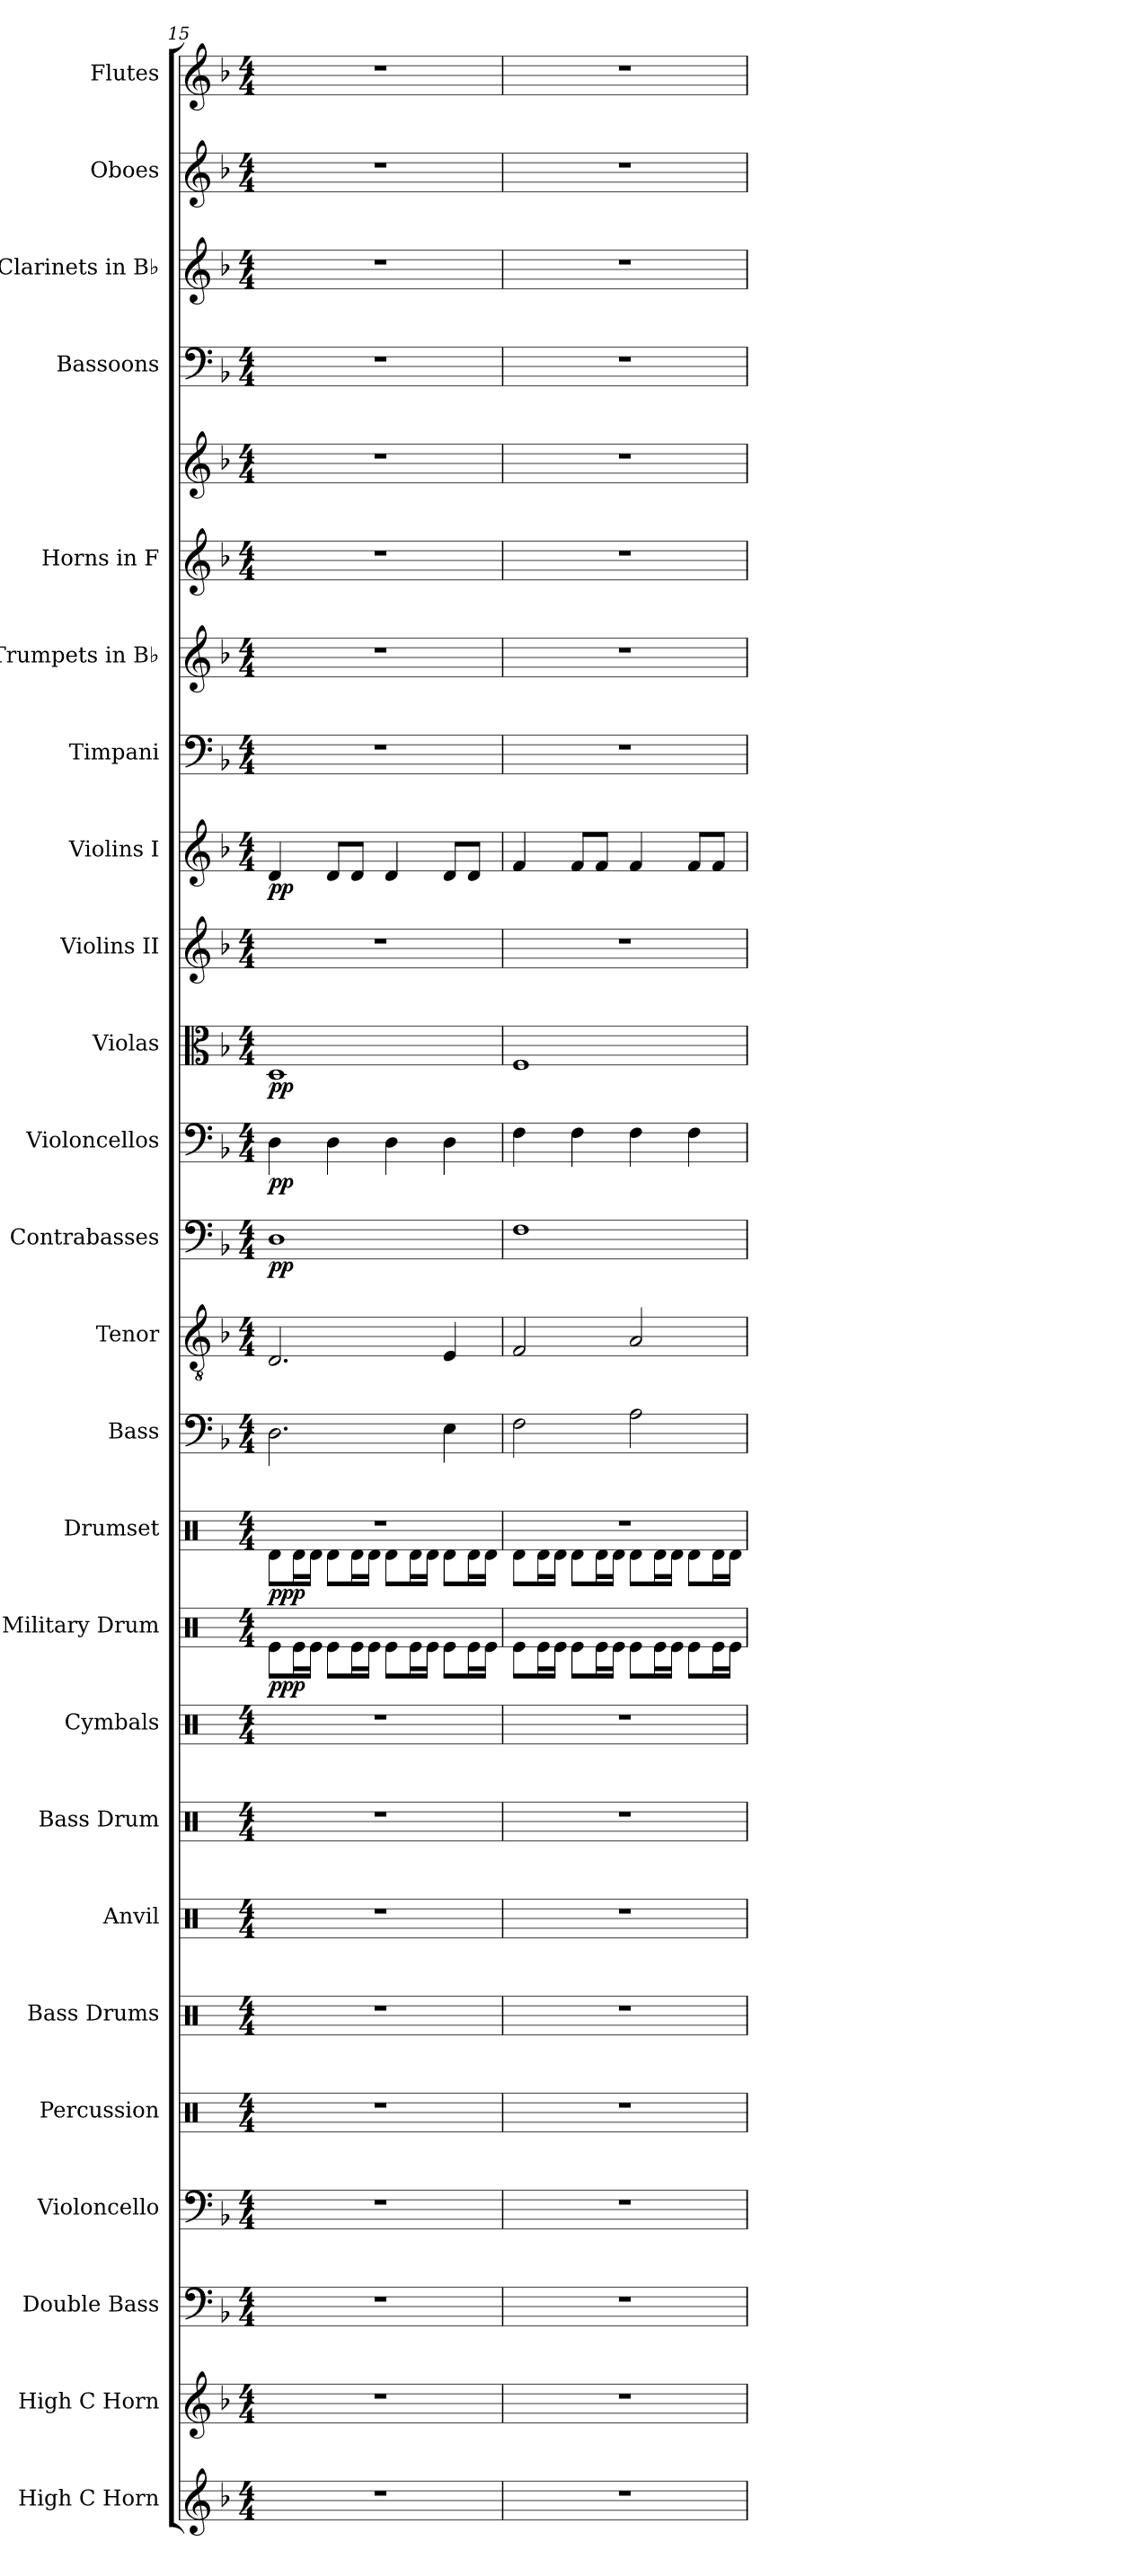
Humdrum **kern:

**kern	**kern	**kern	**kern	**kern	**kern	**kern	**kern	**kern	**kern	**dynam	**kern	**dynam	**kern	**kern	**kern	**dynam	**kern	**dynam	**kern	**dynam	**kern	**kern	**dynam	**kern	**kern	**kern	**kern	**kern	**kern	**kern	**kern
*part25	*part24	*part23	*part22	*part21	*part20	*part19	*part18	*part17	*part16	*part16	*part15	*part15	*part14	*part13	*part12	*part12	*part11	*part11	*part10	*part10	*part9	*part8	*part8	*part7	*part6	*part5	*part5	*part4	*part3	*part2	*part1
*staff26	*staff25	*staff24	*staff23	*staff22	*staff21	*staff20	*staff19	*staff18	*staff17	*staff17	*staff16	*staff16	*staff15	*staff14	*staff13	*staff13	*staff12	*staff12	*staff11	*staff11	*staff10	*staff9	*staff9	*staff8	*staff7	*staff6	*staff5	*staff4	*staff3	*staff2	*staff1
*I"High C Horn	*I"High C Horn	*I"Double Bass	*I"Violoncello	*I"Percussion	*I"Bass Drums	*I"Anvil	*I"Bass Drum	*I"Cymbals	*I"Military Drum	*	*I"Drumset	*	*I"Bass	*I"Tenor	*I"Contrabasses	*	*I"Violoncellos	*	*I"Violas	*	*I"Violins II	*I"Violins I	*	*I"Timpani	*I"Trumpets in B♭	*I"Horns in F	*	*I"Bassoons	*I"Clarinets in B♭	*I"Oboes	*I"Flutes
*I'H. C Hn.	*I'H. C Hn.	*I'Db.	*I'Vc.	*I'Perc.	*I'B.D.	*I'Anv.	*I'B. Dr.	*I'Cym.	*I'Mil. Dr.	*	*I'Drs.	*	*I'B.	*I'T.	*I'Cb.	*	*I'Vc.	*	*I'Vla.	*	*I'Vln. II	*I'Vln. I	*	*I'Timp.	*	*	*	*I'Bsn.	*	*I'Ob.	*I'Fl.
*clefG2	*clefG2	*clefF4	*clefF4	*clefX	*clefX	*clefX	*clefX	*clefX	*clefX	*	*clefX	*	*clefF4	*clefGv2	*clefF4	*	*clefF4	*	*clefC3	*	*clefG2	*clefG2	*	*clefF4	*clefG2	*clefG2	*clefG2	*clefF4	*clefG2	*clefG2	*clefG2
*ITrd7c12	*ITrd7c12	*ITrd7c12	*	*	*	*	*	*	*	*	*	*	*	*	*ITrd7c12	*	*	*	*	*	*	*	*	*	*ITrd1c2	*ITrd4c7	*ITrd4c7	*	*ITrd1c2	*	*
*k[b-]	*k[b-]	*k[b-]	*k[b-]	*k[]	*k[]	*k[]	*k[]	*k[]	*k[]	*	*k[]	*	*k[b-]	*k[b-]	*k[b-]	*	*k[b-]	*	*k[b-]	*	*k[b-]	*k[b-]	*	*k[b-]	*k[b-e-a-]	*k[b-e-]	*k[b-e-]	*k[b-]	*k[b-e-a-]	*k[b-]	*k[b-]
*M4/4	*M4/4	*M4/4	*M4/4	*M4/4	*M4/4	*M4/4	*M4/4	*M4/4	*M4/4	*	*M4/4	*	*M4/4	*M4/4	*M4/4	*	*M4/4	*	*M4/4	*	*M4/4	*M4/4	*	*M4/4	*M4/4	*M4/4	*M4/4	*M4/4	*M4/4	*M4/4	*M4/4
=15	=15	=15	=15	=15	=15	=15	=15	=15	=15	=15	=15	=15	=15	=15	=15	=15	=15	=15	=15	=15	=15	=15	=15	=15	=15	=15	=15	=15	=15	=15	=15
*	*	*	*	*	*	*	*	*	*	*	*^	*	*	*	*	*	*	*	*	*	*	*	*	*	*	*	*	*	*	*	*
!	!	!	!	!	!	!	!	!	!	!LO:DY:b	!	!	!LO:DY:b	!	!	!	!LO:DY:b	!	!LO:DY:b	!	!LO:DY:b	!	!	!LO:DY:b	!	!	!	!	!	!	!	!
1r	1r	1r	1r	1r	1r	1r	1r	1r	8Re\L	ppp	1r	8Rd\L	ppp	2.D\	2.D/	1DD	pp	4D\	pp	1D	pp	1r	4d/	pp	1r	1r	1r	1r	1r	1r	1r	1r
.	.	.	.	.	.	.	.	.	16Re\L	.	.	16Rd\L	.	.	.	.	.	.	.	.	.	.	.	.	.	.	.	.	.	.	.	.
.	.	.	.	.	.	.	.	.	16Re\JJ	.	.	16Rd\JJ	.	.	.	.	.	.	.	.	.	.	.	.	.	.	.	.	.	.	.	.
.	.	.	.	.	.	.	.	.	8Re\L	.	.	8Rd\L	.	.	.	.	.	4D\	.	.	.	.	8d/L	.	.	.	.	.	.	.	.	.
.	.	.	.	.	.	.	.	.	16Re\L	.	.	16Rd\L	.	.	.	.	.	.	.	.	.	.	8d/J	.	.	.	.	.	.	.	.	.
.	.	.	.	.	.	.	.	.	16Re\JJ	.	.	16Rd\JJ	.	.	.	.	.	.	.	.	.	.	.	.	.	.	.	.	.	.	.	.
.	.	.	.	.	.	.	.	.	8Re\L	.	.	8Rd\L	.	.	.	.	.	4D\	.	.	.	.	4d/	.	.	.	.	.	.	.	.	.
.	.	.	.	.	.	.	.	.	16Re\L	.	.	16Rd\L	.	.	.	.	.	.	.	.	.	.	.	.	.	.	.	.	.	.	.	.
.	.	.	.	.	.	.	.	.	16Re\JJ	.	.	16Rd\JJ	.	.	.	.	.	.	.	.	.	.	.	.	.	.	.	.	.	.	.	.
.	.	.	.	.	.	.	.	.	8Re\L	.	.	8Rd\L	.	4E\	4E/	.	.	4D\	.	.	.	.	8d/L	.	.	.	.	.	.	.	.	.
.	.	.	.	.	.	.	.	.	16Re\L	.	.	16Rd\L	.	.	.	.	.	.	.	.	.	.	8d/J	.	.	.	.	.	.	.	.	.
.	.	.	.	.	.	.	.	.	16Re\JJ	.	.	16Rd\JJ	.	.	.	.	.	.	.	.	.	.	.	.	.	.	.	.	.	.	.	.
!!LO:PB:g=z
=16	=16	=16	=16	=16	=16	=16	=16	=16	=16	=16	=16	=16	=16	=16	=16	=16	=16	=16	=16	=16	=16	=16	=16	=16	=16	=16	=16	=16	=16	=16	=16	=16
1r	1r	1r	1r	1r	1r	1r	1r	1r	8Re\L	.	1r	8Rd\L	.	2F\	2F/	1FF	.	4F\	.	1F	.	1r	4f/	.	1r	1r	1r	1r	1r	1r	1r	1r
.	.	.	.	.	.	.	.	.	16Re\L	.	.	16Rd\L	.	.	.	.	.	.	.	.	.	.	.	.	.	.	.	.	.	.	.	.
.	.	.	.	.	.	.	.	.	16Re\JJ	.	.	16Rd\JJ	.	.	.	.	.	.	.	.	.	.	.	.	.	.	.	.	.	.	.	.
.	.	.	.	.	.	.	.	.	8Re\L	.	.	8Rd\L	.	.	.	.	.	4F\	.	.	.	.	8f/L	.	.	.	.	.	.	.	.	.
.	.	.	.	.	.	.	.	.	16Re\L	.	.	16Rd\L	.	.	.	.	.	.	.	.	.	.	8f/J	.	.	.	.	.	.	.	.	.
.	.	.	.	.	.	.	.	.	16Re\JJ	.	.	16Rd\JJ	.	.	.	.	.	.	.	.	.	.	.	.	.	.	.	.	.	.	.	.
.	.	.	.	.	.	.	.	.	8Re\L	.	.	8Rd\L	.	2A\	2A/	.	.	4F\	.	.	.	.	4f/	.	.	.	.	.	.	.	.	.
.	.	.	.	.	.	.	.	.	16Re\L	.	.	16Rd\L	.	.	.	.	.	.	.	.	.	.	.	.	.	.	.	.	.	.	.	.
.	.	.	.	.	.	.	.	.	16Re\JJ	.	.	16Rd\JJ	.	.	.	.	.	.	.	.	.	.	.	.	.	.	.	.	.	.	.	.
.	.	.	.	.	.	.	.	.	8Re\L	.	.	8Rd\L	.	.	.	.	.	4F\	.	.	.	.	8f/L	.	.	.	.	.	.	.	.	.
.	.	.	.	.	.	.	.	.	16Re\L	.	.	16Rd\L	.	.	.	.	.	.	.	.	.	.	8f/J	.	.	.	.	.	.	.	.	.
.	.	.	.	.	.	.	.	.	16Re\JJ	.	.	16Rd\JJ	.	.	.	.	.	.	.	.	.	.	.	.	.	.	.	.	.	.	.	.
*	*	*	*	*	*	*	*	*	*	*	*v	*v	*	*	*	*	*	*	*	*	*	*	*	*	*	*	*	*	*	*	*	*
=	=	=	=	=	=	=	=	=	=	=	=	=	=	=	=	=	=	=	=	=	=	=	=	=	=	=	=	=	=	=	=
*-	*-	*-	*-	*-	*-	*-	*-	*-	*-	*-	*-	*-	*-	*-	*-	*-	*-	*-	*-	*-	*-	*-	*-	*-	*-	*-	*-	*-	*-	*-	*-
